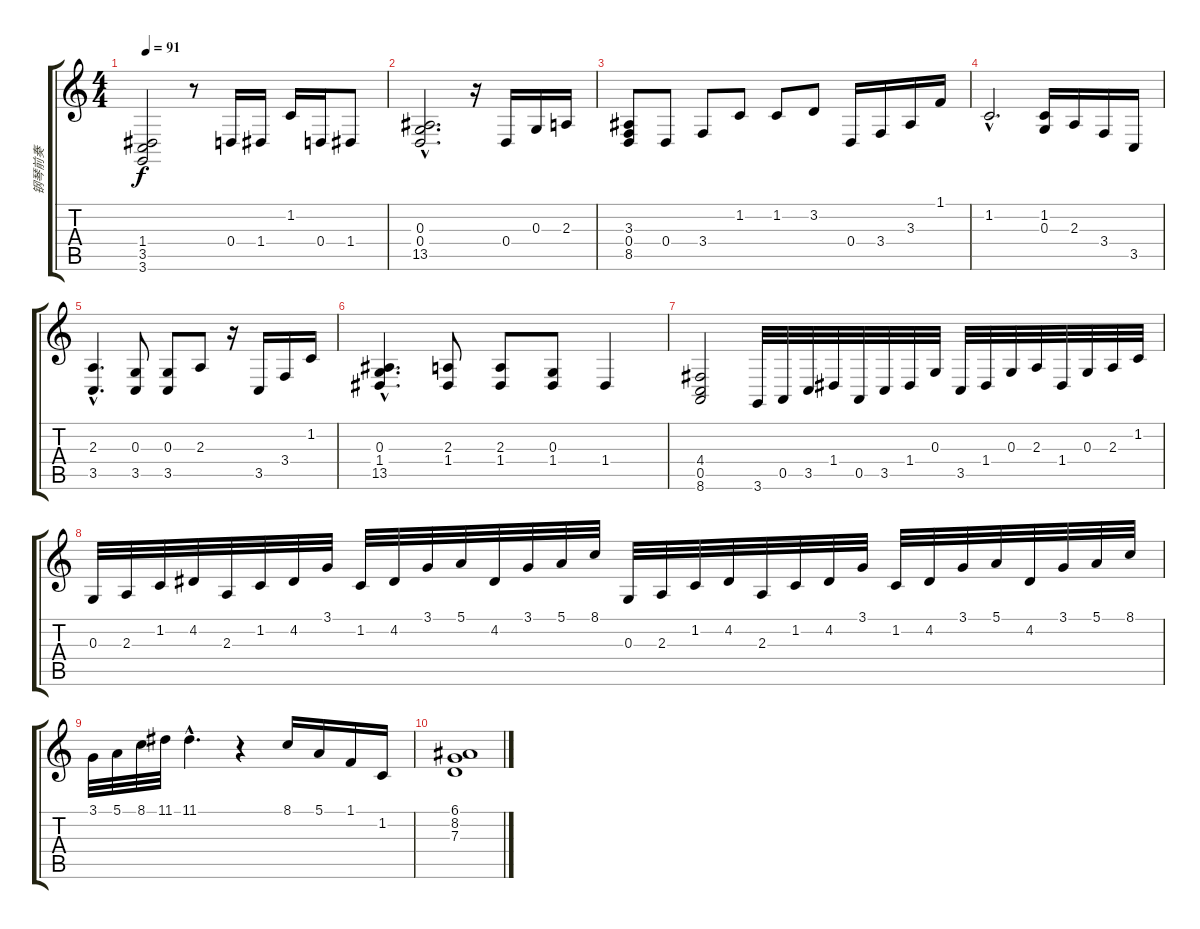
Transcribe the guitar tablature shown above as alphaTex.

\track ("钢琴前奏" "钢琴前奏") {instrument acousticgrandpiano}
\staff {score tabs}
\tuning (E4 B3 G3 D3 A2 E2) {hide}
\ts (4 4)
\tempo 91
\clef g2
\ks c
(1.4 3.5 3.6).2{dy f instrument acousticgrandpiano} r.8 0.4.16 1.4.16 1.2.16 0.4.16 1.4.8 |
(0.3{hac} 0.4{hac} 13.5{hac}).2{d} r.16 0.4.16 0.3.16 2.3.16 |
(3.3 0.4 8.5).8 0.4.8 3.4.8 1.2.8 1.2.8 3.2.8 0.4.16 3.4.16 3.3.16 1.1.16 |
1.2{hac}.2{d} (1.2 0.3).16 2.3.16 3.4.16 3.5.16 |
(2.3{hac} 3.5{hac}).4{d} (0.3 3.5).8 (0.3 3.5).8 2.3.8 r.16 3.5.16 3.4.16 1.2.16 |
(0.3{hac} 1.4{hac} 13.5{hac}).4{d} (2.3 1.4).8 (2.3 1.4).8 (0.3 1.4).8 1.4.4 |
(4.4 0.5 8.6).2 3.6.32 0.5.32 3.5.32 1.4.32 0.5.32 3.5.32 1.4.32 0.3.32 3.5.32 1.4.32 0.3.32 2.3.32 1.4.32 0.3.32 2.3.32 1.2.32 |
0.3.32 2.3.32 1.2.32 4.2.32 2.3.32 1.2.32 4.2.32 3.1.32 1.2.32 4.2.32 3.1.32 5.1.32 4.2.32 3.1.32 5.1.32 8.1.32 0.3.32 2.3.32 1.2.32 4.2.32 2.3.32 1.2.32 4.2.32 3.1.32 1.2.32 4.2.32 3.1.32 5.1.32 4.2.32 3.1.32 5.1.32 8.1.32 |
3.1.32 5.1.32 8.1.32 11.1.32 11.1{hac}.4{d} r.4 8.1.16 5.1.16 1.1.16 1.2.16 |
(6.1 8.2 7.3).1
